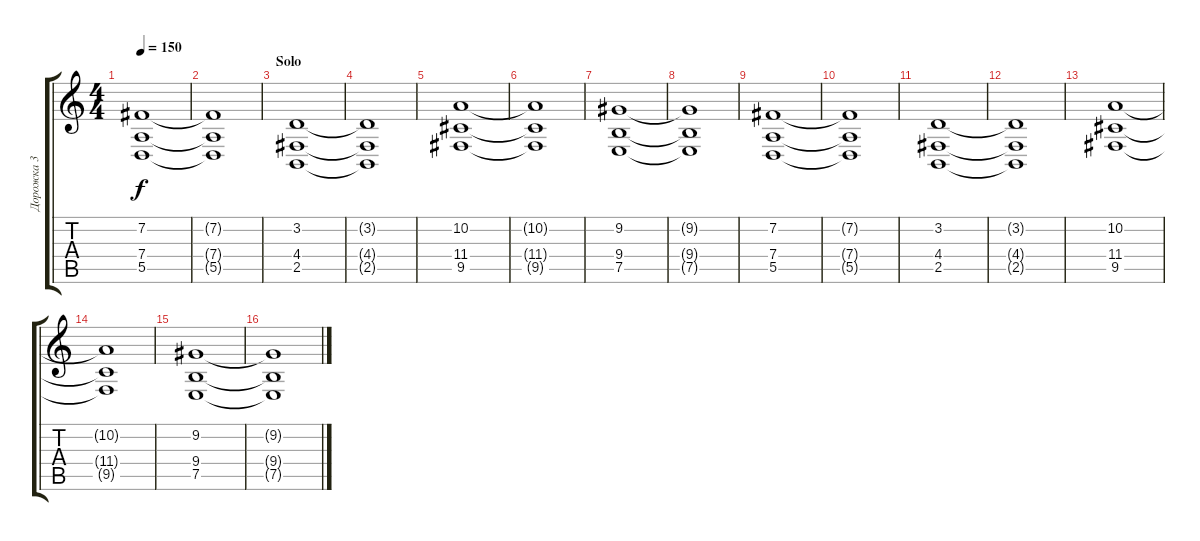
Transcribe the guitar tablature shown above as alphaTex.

\track ("Дорожка 3" "Дорожка 3") {instrument pad2warm}
\staff {score tabs}
\tuning (E4 B3 G3 D3 A2 E2) {hide}
\ts (4 4)
\tempo 150
\clef g2
\ks c
(7.2{t} 7.4{t} 5.5{t}).1{dy f} |
(7.2{t} 7.4{t} 5.5{t}).1 |
\section ("" "Solo")
(3.2 4.4 2.5).1 |
(3.2{t} 4.4{t} 2.5{t}).1 |
(10.2 11.4 9.5).1 |
(10.2{t} 11.4{t} 9.5{t}).1 |
(9.2 9.4 7.5).1 |
(9.2{t} 9.4{t} 7.5{t}).1 |
(7.2 7.4 5.5).1 |
(7.2{t} 7.4{t} 5.5{t}).1 |
(3.2 4.4 2.5).1 |
(3.2{t} 4.4{t} 2.5{t}).1 |
(10.2 11.4 9.5).1 |
(10.2{t} 11.4{t} 9.5{t}).1 |
(9.2 9.4 7.5).1 |
(9.2{t} 9.4{t} 7.5{t}).1
